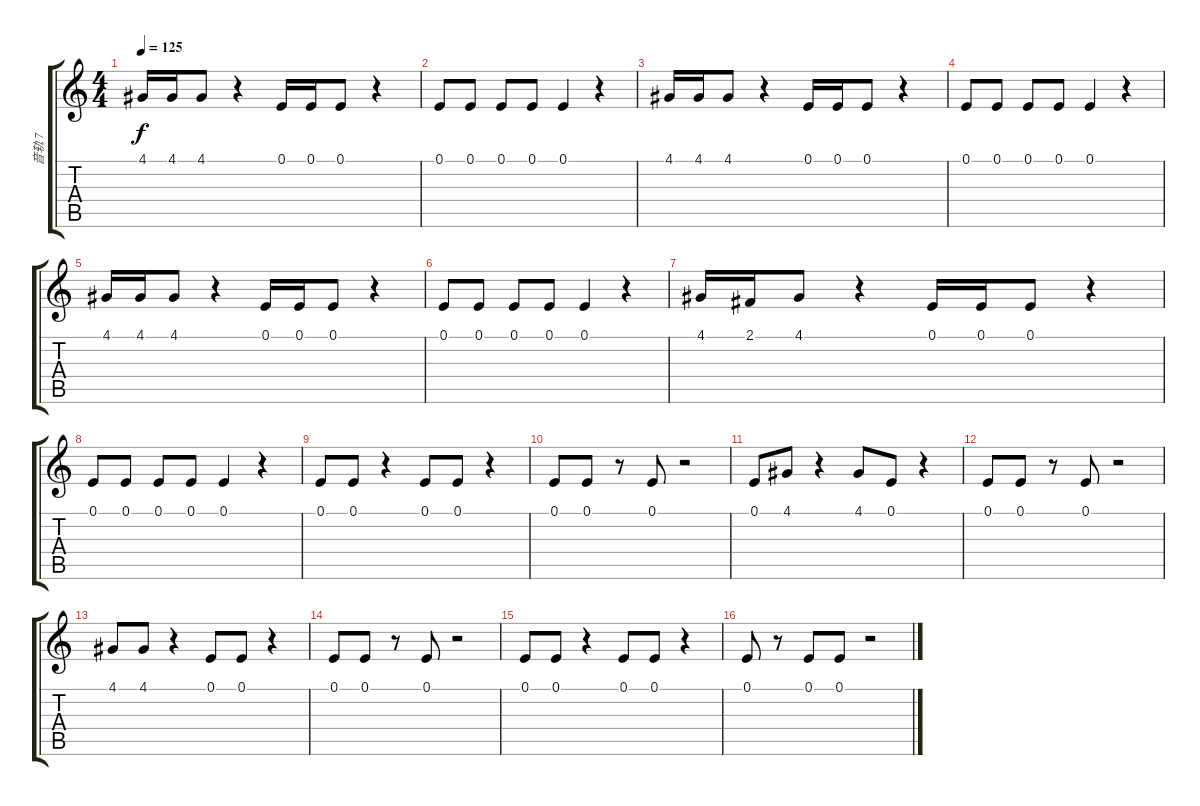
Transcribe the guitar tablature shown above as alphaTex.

\track ("音轨 7" "音轨 7") {instrument brightacousticpiano}
\staff {score tabs}
\tuning (E4 B3 G3 D3 A2 E2) {hide}
\ts (4 4)
\tempo 125
\clef g2
\ks c
4.1.16{dy f} 4.1.16 4.1.8 r.4 0.1.16 0.1.16 0.1.8 r.4 |
0.1.8 0.1.8 0.1.8 0.1.8 0.1.4 r.4 |
4.1.16 4.1.16 4.1.8 r.4 0.1.16 0.1.16 0.1.8 r.4 |
0.1.8 0.1.8 0.1.8 0.1.8 0.1.4 r.4 |
4.1.16 4.1.16 4.1.8 r.4 0.1.16 0.1.16 0.1.8 r.4 |
0.1.8 0.1.8 0.1.8 0.1.8 0.1.4 r.4 |
4.1.16 2.1.16 4.1.8 r.4 0.1.16 0.1.16 0.1.8 r.4 |
0.1.8 0.1.8 0.1.8 0.1.8 0.1.4 r.4 |
0.1.8 0.1.8 r.4 0.1.8 0.1.8 r.4 |
0.1.8 0.1.8 r.8 0.1.8 r.2 |
0.1.8 4.1.8 r.4 4.1.8 0.1.8 r.4 |
0.1.8 0.1.8 r.8 0.1.8 r.2 |
4.1.8 4.1.8 r.4 0.1.8 0.1.8 r.4 |
0.1.8 0.1.8 r.8 0.1.8 r.2 |
0.1.8 0.1.8 r.4 0.1.8 0.1.8 r.4 |
0.1.8 r.8 0.1.8 0.1.8 r.2
